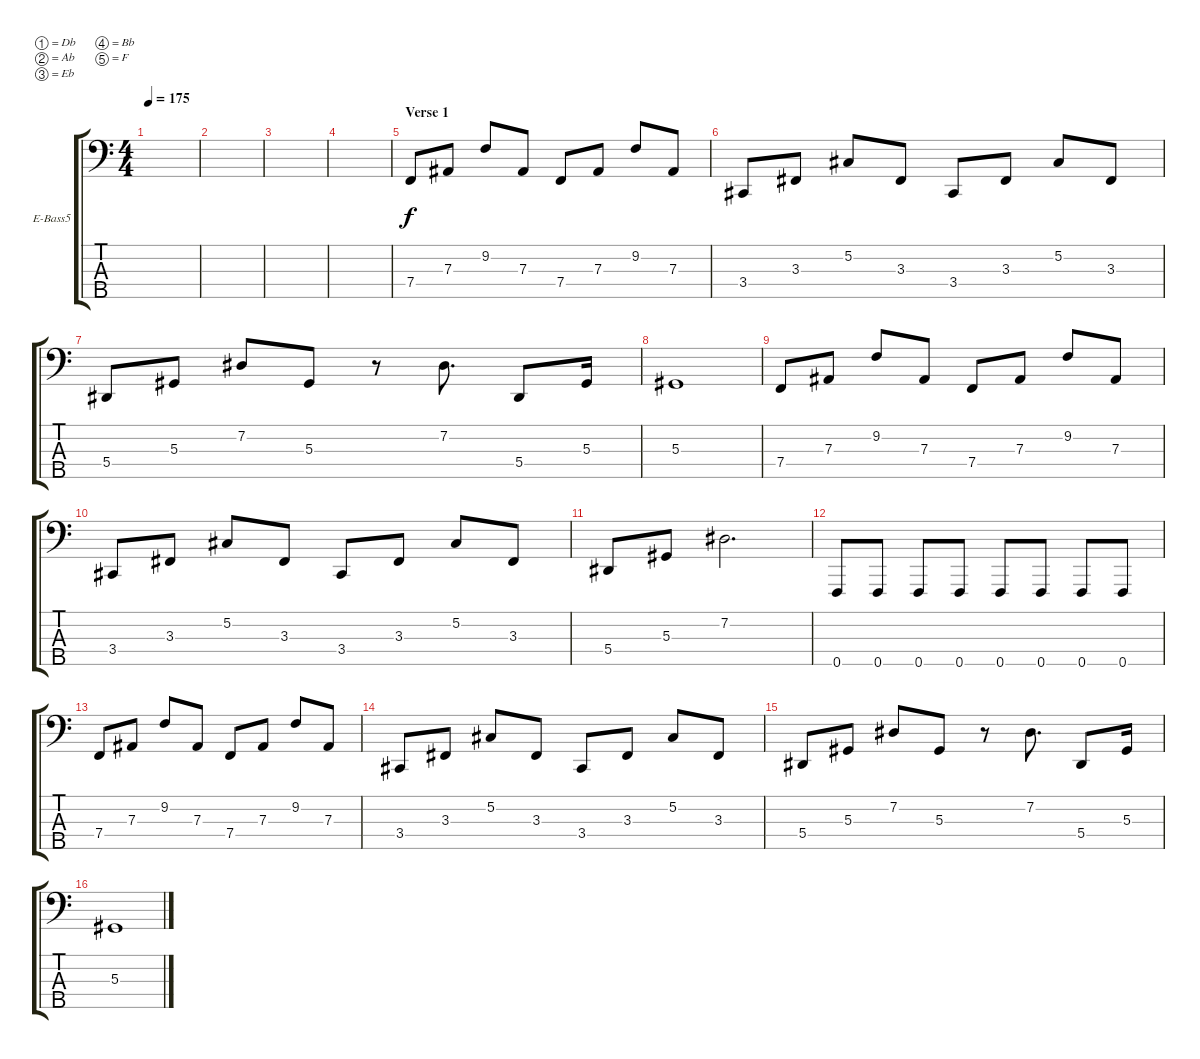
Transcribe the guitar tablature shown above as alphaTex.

\bracketExtendMode groupsimilarinstruments
\firstSystemTrackNameOrientation horizontal
\otherSystemsTrackNameOrientation horizontal
\track ("Jason White" "E-Bass5") {instrument electricbassfinger}
\staff {score tabs}
\tuning (Db2 Ab1 Eb1 Bb0 F0)
\ts (4 4)
\tempo 175
\clef f4
\ks c
|
|
|
|
\section ("" "Verse 1")
7.4.8 7.3.8 9.2.8 7.3.8 7.4.8 7.3.8 9.2.8 7.3.8 |
3.4.8 3.3.8 5.2.8 3.3.8 3.4.8 3.3.8 5.2.8 3.3.8 |
5.4.8 5.3.8 7.2.8 5.3.8 r.8 7.2.8{d} 5.4.8 5.3.16 |
5.3.1 |
7.4.8 7.3.8 9.2.8 7.3.8 7.4.8 7.3.8 9.2.8 7.3.8 |
3.4.8 3.3.8 5.2.8 3.3.8 3.4.8 3.3.8 5.2.8 3.3.8 |
5.4.8 5.3.8 7.2.2{d} |
0.5.8 0.5.8 0.5.8 0.5.8 0.5.8 0.5.8 0.5.8 0.5.8 |
7.4.8 7.3.8 9.2.8 7.3.8 7.4.8 7.3.8 9.2.8 7.3.8 |
3.4.8 3.3.8 5.2.8 3.3.8 3.4.8 3.3.8 5.2.8 3.3.8 |
5.4.8 5.3.8 7.2.8 5.3.8 r.8 7.2.8{d} 5.4.8 5.3.16 |
5.3.1
